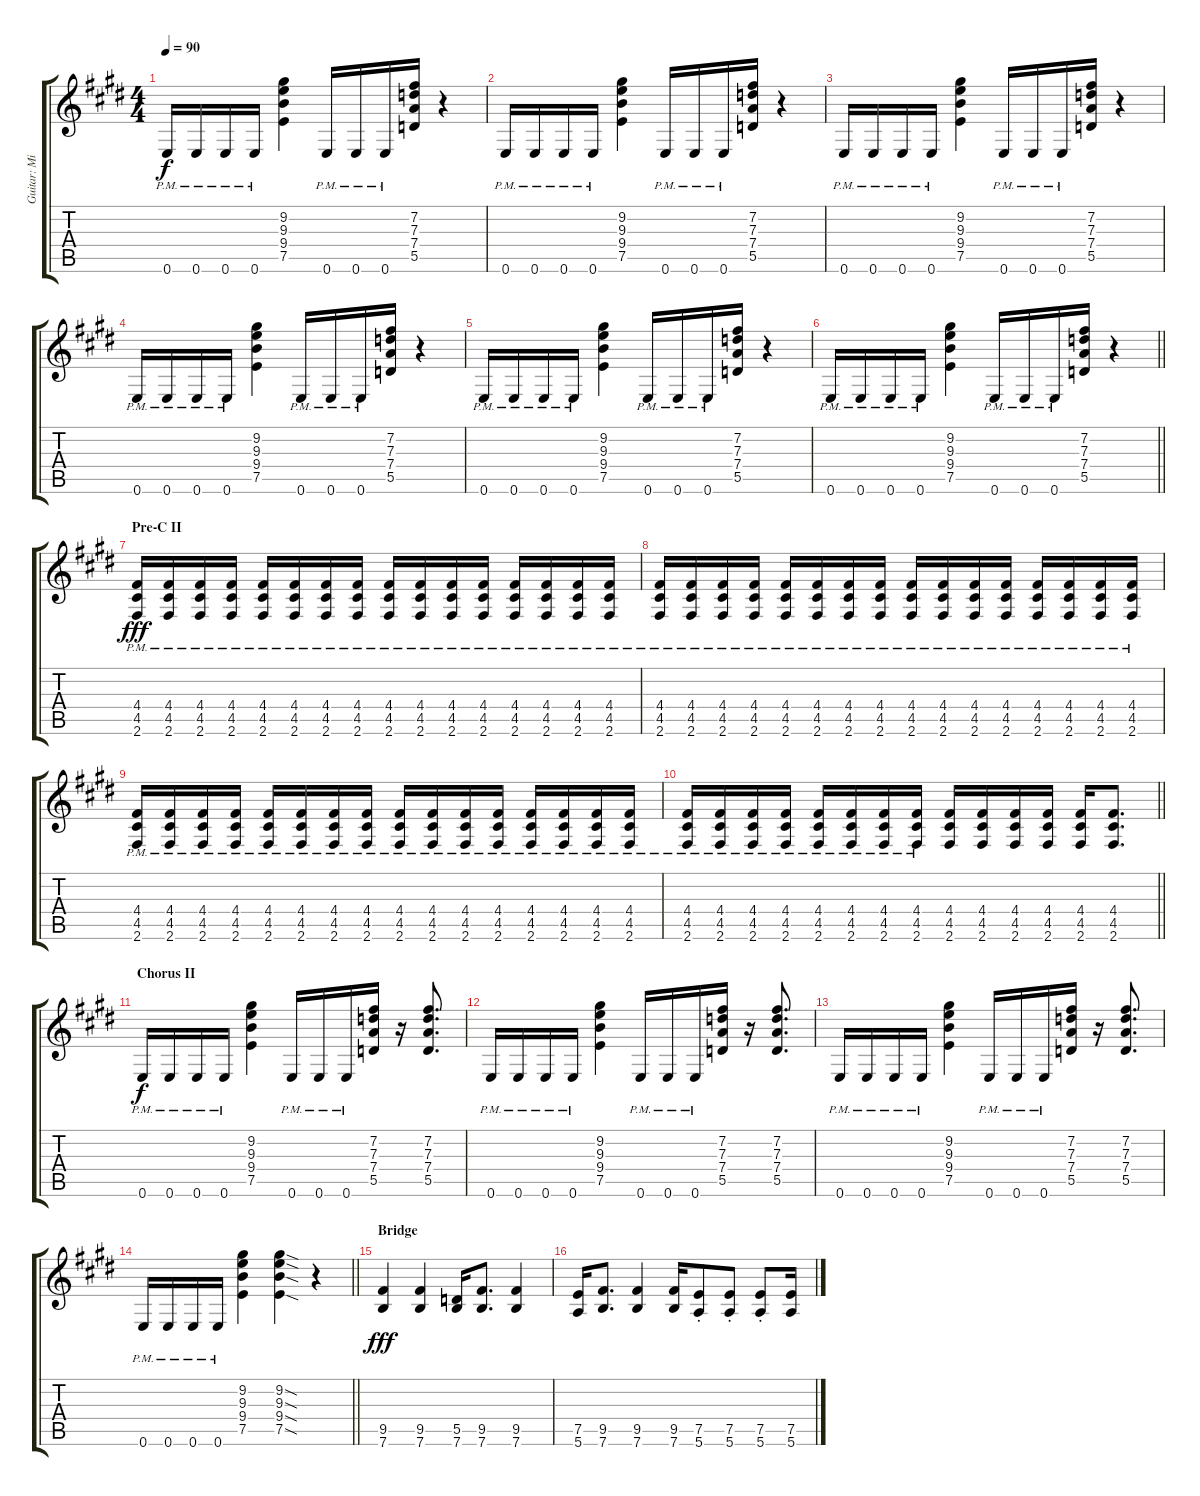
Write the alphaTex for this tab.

\track ("Guitar: Michael" "Guitar: Mi") {instrument distortionguitar}
\staff {score tabs}
\tuning (E4 B3 G3 D3 A2 E2) {hide}
\ts (4 4)
\tempo 90
\clef g2
\ks e
0.6{pm}.16{dy f} 0.6{pm}.16 0.6{pm}.16 0.6{pm}.16 (9.2 9.3 9.4 7.5).4 0.6{pm}.16 0.6{pm}.16 0.6{pm}.16 (7.2 7.3 7.4 5.5).16 r.4 |
0.6{pm}.16 0.6{pm}.16 0.6{pm}.16 0.6{pm}.16 (9.2 9.3 9.4 7.5).4 0.6{pm}.16 0.6{pm}.16 0.6{pm}.16 (7.2 7.3 7.4 5.5).16 r.4 |
0.6{pm}.16 0.6{pm}.16 0.6{pm}.16 0.6{pm}.16 (9.2 9.3 9.4 7.5).4 0.6{pm}.16 0.6{pm}.16 0.6{pm}.16 (7.2 7.3 7.4 5.5).16 r.4 |
0.6{pm}.16 0.6{pm}.16 0.6{pm}.16 0.6{pm}.16 (9.2 9.3 9.4 7.5).4 0.6{pm}.16 0.6{pm}.16 0.6{pm}.16 (7.2 7.3 7.4 5.5).16 r.4 |
0.6{pm}.16 0.6{pm}.16 0.6{pm}.16 0.6{pm}.16 (9.2 9.3 9.4 7.5).4 0.6{pm}.16 0.6{pm}.16 0.6{pm}.16 (7.2 7.3 7.4 5.5).16 r.4 |
\barLineRight lightlight
0.6{pm}.16 0.6{pm}.16 0.6{pm}.16 0.6{pm}.16 (9.2 9.3 9.4 7.5).4 0.6{pm}.16 0.6{pm}.16 0.6{pm}.16 (7.2 7.3 7.4 5.5).16 r.4 |
\section ("" "Pre-C II")
(4.4{pm} 4.5{pm} 2.6{pm}).16{dy fff} (4.4{pm} 4.5{pm} 2.6{pm}).16 (4.4{pm} 4.5{pm} 2.6{pm}).16 (4.4{pm} 4.5{pm} 2.6{pm}).16 (4.4{pm} 4.5{pm} 2.6{pm}).16 (4.4{pm} 4.5{pm} 2.6{pm}).16 (4.4{pm} 4.5{pm} 2.6{pm}).16 (4.4{pm} 4.5{pm} 2.6{pm}).16 (4.4{pm} 4.5{pm} 2.6{pm}).16 (4.4{pm} 4.5{pm} 2.6{pm}).16 (4.4{pm} 4.5{pm} 2.6{pm}).16 (4.4{pm} 4.5{pm} 2.6{pm}).16 (4.4{pm} 4.5{pm} 2.6{pm}).16 (4.4{pm} 4.5{pm} 2.6{pm}).16 (4.4{pm} 4.5{pm} 2.6{pm}).16 (4.4{pm} 4.5{pm} 2.6{pm}).16 |
(4.4{pm} 4.5{pm} 2.6{pm}).16 (4.4{pm} 4.5{pm} 2.6{pm}).16 (4.4{pm} 4.5{pm} 2.6{pm}).16 (4.4{pm} 4.5{pm} 2.6{pm}).16 (4.4{pm} 4.5{pm} 2.6{pm}).16 (4.4{pm} 4.5{pm} 2.6{pm}).16 (4.4{pm} 4.5{pm} 2.6{pm}).16 (4.4{pm} 4.5{pm} 2.6{pm}).16 (4.4{pm} 4.5{pm} 2.6{pm}).16 (4.4{pm} 4.5{pm} 2.6{pm}).16 (4.4{pm} 4.5{pm} 2.6{pm}).16 (4.4{pm} 4.5{pm} 2.6{pm}).16 (4.4{pm} 4.5{pm} 2.6{pm}).16 (4.4{pm} 4.5{pm} 2.6{pm}).16 (4.4{pm} 4.5{pm} 2.6{pm}).16 (4.4{pm} 4.5{pm} 2.6{pm}).16 |
(4.4{pm} 4.5{pm} 2.6{pm}).16 (4.4{pm} 4.5{pm} 2.6{pm}).16 (4.4{pm} 4.5{pm} 2.6{pm}).16 (4.4{pm} 4.5{pm} 2.6{pm}).16 (4.4{pm} 4.5{pm} 2.6{pm}).16 (4.4{pm} 4.5{pm} 2.6{pm}).16 (4.4{pm} 4.5{pm} 2.6{pm}).16 (4.4{pm} 4.5{pm} 2.6{pm}).16 (4.4{pm} 4.5{pm} 2.6{pm}).16 (4.4{pm} 4.5{pm} 2.6{pm}).16 (4.4{pm} 4.5{pm} 2.6{pm}).16 (4.4{pm} 4.5{pm} 2.6{pm}).16 (4.4{pm} 4.5{pm} 2.6{pm}).16 (4.4{pm} 4.5{pm} 2.6{pm}).16 (4.4{pm} 4.5{pm} 2.6{pm}).16 (4.4{pm} 4.5{pm} 2.6{pm}).16 |
\barLineRight lightlight
(4.4{pm} 4.5{pm} 2.6{pm}).16 (4.4{pm} 4.5{pm} 2.6{pm}).16 (4.4{pm} 4.5{pm} 2.6{pm}).16 (4.4{pm} 4.5{pm} 2.6{pm}).16 (4.4{pm} 4.5{pm} 2.6{pm}).16 (4.4{pm} 4.5{pm} 2.6{pm}).16 (4.4{pm} 4.5{pm} 2.6{pm}).16 (4.4{pm} 4.5{pm} 2.6{pm}).16 (4.4 4.5 2.6).16 (4.4 4.5 2.6).16 (4.4 4.5 2.6).16 (4.4 4.5 2.6).16 (4.4 4.5 2.6).16 (4.4 4.5 2.6).8{d} |
\section ("" "Chorus II")
0.6{pm}.16{dy f} 0.6{pm}.16 0.6{pm}.16 0.6{pm}.16 (9.2 9.3 9.4 7.5).4 0.6{pm}.16 0.6{pm}.16 0.6{pm}.16 (7.2 7.3 7.4 5.5).16 r.16 (7.2 7.3 7.4 5.5).8{d} |
0.6{pm}.16 0.6{pm}.16 0.6{pm}.16 0.6{pm}.16 (9.2 9.3 9.4 7.5).4 0.6{pm}.16 0.6{pm}.16 0.6{pm}.16 (7.2 7.3 7.4 5.5).16 r.16 (7.2 7.3 7.4 5.5).8{d} |
0.6{pm}.16 0.6{pm}.16 0.6{pm}.16 0.6{pm}.16 (9.2 9.3 9.4 7.5).4 0.6{pm}.16 0.6{pm}.16 0.6{pm}.16 (7.2 7.3 7.4 5.5).16 r.16 (7.2 7.3 7.4 5.5).8{d} |
\barLineRight lightlight
0.6{pm}.16 0.6{pm}.16 0.6{pm}.16 0.6{pm}.16 (9.2 9.3 9.4 7.5).4 (9.2{sod} 9.3{sod} 9.4{sod} 7.5{sod}).4 r.4 |
\section ("" "Bridge")
(9.5 7.6).4{dy fff} (9.5 7.6).4 (5.5 7.6).16 (9.5 7.6).8{d} (9.5 7.6).4 |
(7.5 5.6).16 (9.5 7.6).8{d} (9.5 7.6).4 (9.5 7.6).16 (7.5{st} 5.6{st}).8 (7.5{st} 5.6{st}).8 (7.5{st} 5.6{st}).8 (7.5 5.6).16
